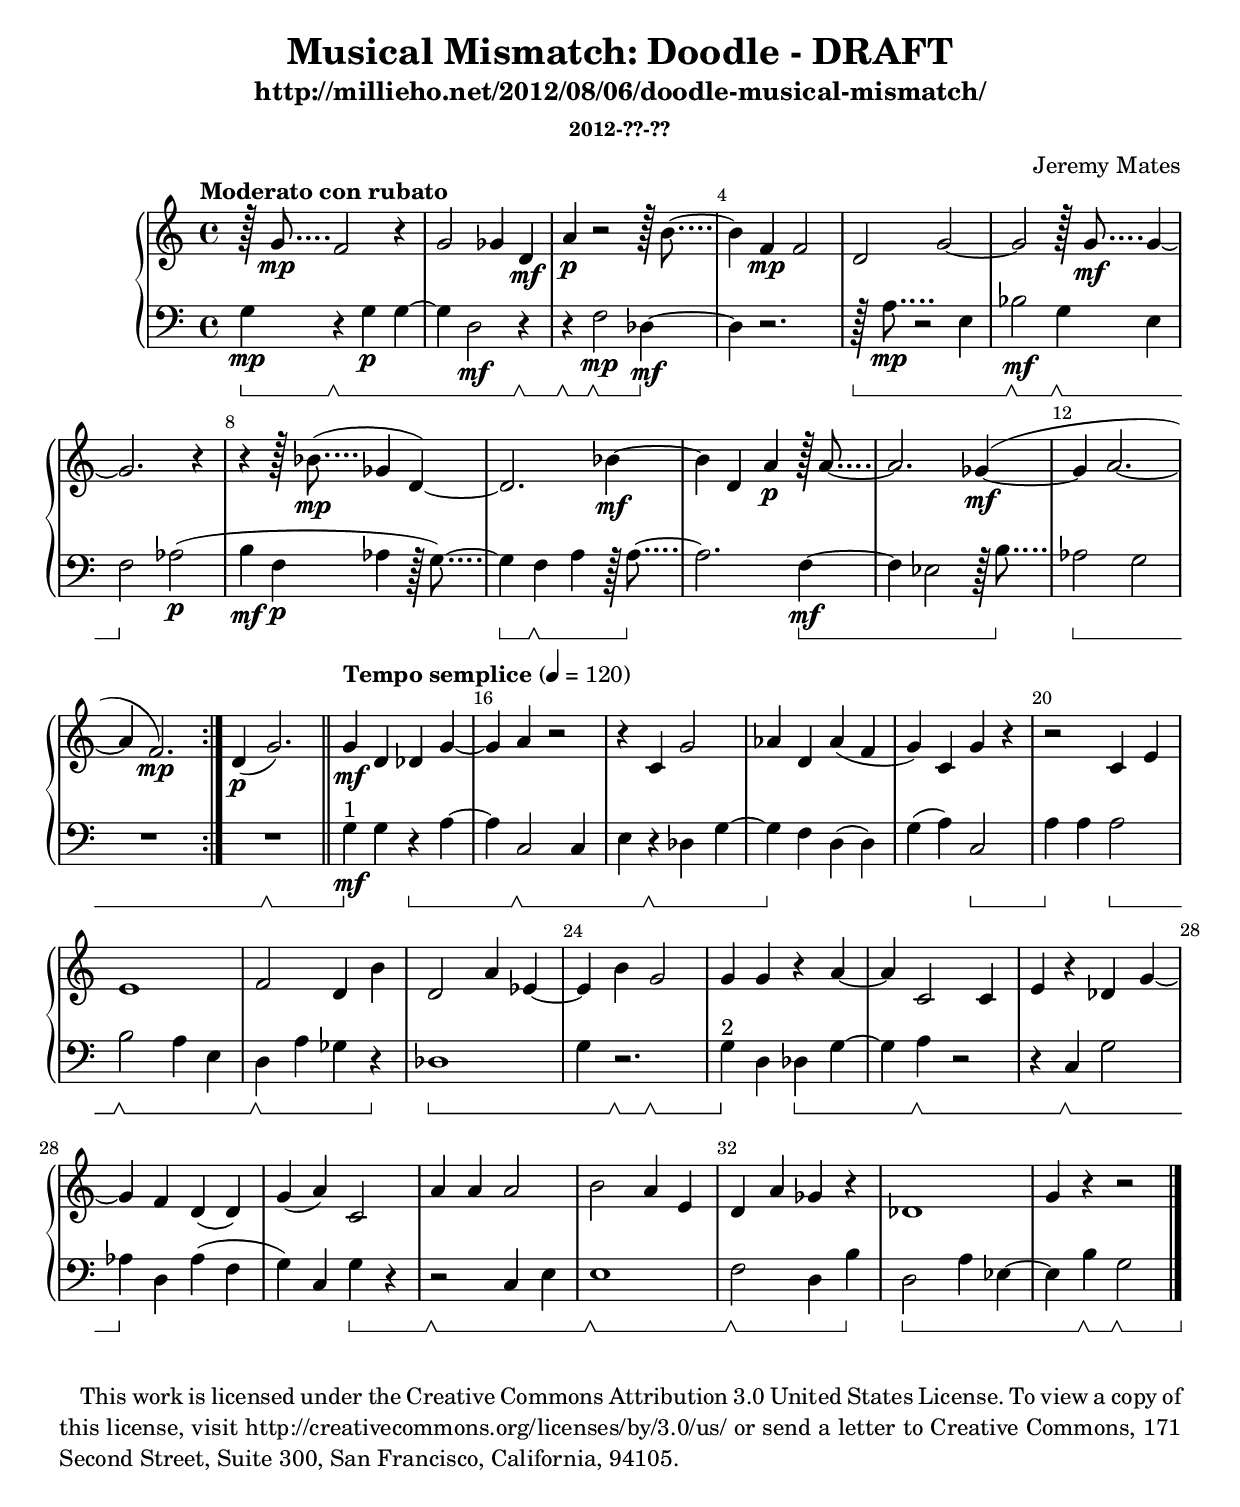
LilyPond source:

%%%%%%%%%%%%%%%%%%%%%%%%%%%%%%      MMD      %%%%%%%%%%%%%%%%%%%%%%%%%%%%%%
%                                                                         %
% LilyPond engraving system - http://www.lilypond.org/                    %
%                                                                         %
%  No Markov chains were harmed during the construction of this work.     %

\version "2.14.0"

\header {
  title       = "Musical Mismatch: Doodle - DRAFT"
  subtitle    = "http://millieho.net/2012/08/06/doodle-musical-mismatch/"
  composer    = "Jeremy Mates"
  subsubtitle = "2012-??-??"
% copyright   = "© 2012 CC Attribution 3.0 United States License"
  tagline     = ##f
}

#(define-markup-list-command (paragraph layout props args) (markup-list?)
 (interpret-markup-list layout props
   (make-justified-lines-markup-list (cons (make-hspace-markup 2) args))))

\include "articulate.ly"

%                                                                         %
%%%%%%%%%%%%%%%%%%%%%%%%%%%%%%     Upper     %%%%%%%%%%%%%%%%%%%%%%%%%%%%%%
%                                                                         %

voiceoneone = {
  \set Score.tempoHideNote = ##t
  \tempo "Moderato con rubato" 4=121

  \repeat volta 2 {
    r128 g'8....\mp f'2 \tempo 4=119 r4 |
    g'2 ges'4 d'4\mf |
    a'4\p \tempo 4=116 r2 \tempo 4=86 r128 b'8....~ |
    b'4 \tempo 4=108 f'4\mp f'2 |

    \tempo 4=80 d'2 \tempo 4=108 g'2~ |
    \tempo 4=116 g'2 \tempo 4=119 r128 g'8....\mf g'4~ |
    g'2. \tempo 4=108 r4 |
    r4 \tempo 4=136 r128 bes'8....\mp( ges'4 \tempo 4=123 d'4)~ |

    \tempo 4=96 d'2. \tempo 4=88 bes'4~\mf |
    bes'4 \tempo 4=119 d'4 a'4\p r128 a'8....~ |
    a'2. ges'4~\mf^( |
    ges'4 a'2.~ |

    a'4 \tempo 4=72 f'2.\mp) |
  }
  \tempo 4=109 d'4(\p \tempo 4=71 g'2.) |
  \bar "||"
}

voiceonetwo = {
  \set Score.tempoHideNote = ##f

  \tempo "Tempo semplice" 4=120 g'4\mf d' des' g'~ |
  g'4 a' r2 |
  r4 c'4 g'2 |
  aes'4 d'4 aes'4( f'4 |

  g'4) c'4 g'4 r4 |
  r2 c'4 e'4 |
  e'1 |
  f'2 d'4 b'4 |

  d'2 a'4 ees'4~ |
  ees'4 b'4 g'2 |
  g'4 g'4 r4 a'4~ |
  a'4 c'2 c'4 |

  e'4 r4 des'4 g'4~ |
  g'4 f'4 d'4( d'4) |
  g'4( a'4) c'2 |
  a'4 a'4 a'2 |

  b'2 a'4 e'4 |
  d'4 a'4 ges'4 r4 |
  des'1 |
  g'4 r4 r2 |
}

%                                                                         %
%%%%%%%%%%%%%%%%%%%%%%%%%%%%%%     Lower     %%%%%%%%%%%%%%%%%%%%%%%%%%%%%%
%                                                                         %

voicetwoone = {
  \repeat volta 2 {
    g4\mp r4 g4\p g4~ |
    g4 d2\mf r4 |
    r4 f2\mp des4~\mf |
    des4 r2. |

    r128 a8....\mp r2 e4 |
    bes2\mf g4 e4 |
    f2 aes2\p( |
    b4\mf f4\p aes4 r128 g8....~) |

    g4 f4 a4 r128 a8....~ |
    a2. f4~\mf |
    f4 ees2 r128 b8.... |
    aes2 g2 |

    R1
  }
  R1
  \bar "||"
}

voicetwotwo = {
  g4\mf^"1" g4 r4 a4~ |
  a4 c2 c4 |
  e4 r4 des4 g4~ |
  g4 f4 d4( d4) |

  g4( a4) c2 |
  a4 a4 a2 |
  b2 a4 e4 |
  d4 a4 ges4 r4 |

  des1 |
  g4 r2. |
  g4^"2" d des g~ |
  g4 a r2 |

  r4 c4 g2 |
  aes4 d4 aes4( f4 |
  g4) c4 g4 r4 |
  r2 c4 e4 |

  e1 |
  f2 d4 b4 |
  d2 a4 ees4~ |
  ees4 b4 g2 |
% XXX these were added, truncate if have a better extension
% r4\sustainOff\sustainOn d4\sustainOff\sustainOn g2~ |
% g2 c2
}

%                                                                         %
%%%%%%%%%%%%%%%%%%%%%%%%%%%%%%     Pedal     %%%%%%%%%%%%%%%%%%%%%%%%%%%%%%
%                                                                         %

pedalone = {
  \repeat volta 2 {
    s4\sustainOn s4\sustainOff\sustainOn s2 |
    s2. s4\sustainOff\sustainOn |
    s4\sustainOff\sustainOn s2\sustainOff\sustainOn s4\sustainOff |
    s1 |

    s128\sustainOn s8.... s2. |
    s2\sustainOff\sustainOn s2\sustainOff\sustainOn |
    s2\sustainOff s2 |
    s1 |

    s4\sustainOn s4\sustainOff\sustainOn s4 s128 s8....\sustainOff |
    s2. s4\sustainOn |
    s2. r128 s8....\sustainOff |
    s1\sustainOn |

    s1
  }
  s4 s2.\sustainOff\sustainOn
}

pedaltwo = {
  % 1
  s4\sustainOff s4 s2\sustainOn |
  s4 s2\sustainOff\sustainOn s4 |
  s4 s4\sustainOff\sustainOn s2 |
  s4\sustainOff s2. |

  s2 s2\sustainOn |
  s4\sustainOff s4 s2\sustainOn |
  s2\sustainOff\sustainOn s2 |
  s4\sustainOff\sustainOn s2 s4\sustainOff |

  s1\sustainOn |
  s4 s4\sustainOff\sustainOn s4\sustainOff\sustainOn s4 |
  % 2
  s4\sustainOff s4 s2\sustainOn |
  s4 s2\sustainOff\sustainOn s4 |

  s4 s4\sustainOff\sustainOn s2 |
  s4\sustainOff s2. |
  s2 s2\sustainOn |
  s1\sustainOff\sustainOn |

  s2\sustainOff\sustainOn s2 |
  s4\sustainOff\sustainOn s2 s4\sustainOff |
  s1\sustainOn |
  s4 s4\sustainOff\sustainOn s4\sustainOff\sustainOn s4 |
}

%                                                                         %
%%%%%%%%%%%%%%%%%%%%%%%%%%%%%%     Misc.     %%%%%%%%%%%%%%%%%%%%%%%%%%%%%%
%                                                                         %

voiceone = {
  \clef treble
  \voiceoneone
  \voiceonetwo
  \bar "|."
}

voicetwo = {
  \clef bass
  \voicetwoone
  \voicetwotwo
  \bar "|."
}

pedal = {
  \pedalone
  \pedaltwo
}

theblackdots = {
  <<
    \new PianoStaff <<
      \override Score.BarNumber #'break-visibility = #'#(#t #t #t)
      \set Score.barNumberVisibility = #(every-nth-bar-number-visible 4)

      \set PianoStaff.pedalSustainStyle = #'bracket

      \new Staff = "upper" \voiceone
      \new Staff = "lower" \voicetwo
      \new Dynamics = "pedal" \pedal
    >>
  >>
}

themusic = {
  <<
    \new PianoStaff <<
      \set Score.midiChannelMapping = #'instrument
      \new Staff = "upper" \voiceone
      \new Staff = "lower" \voicetwo
    % as otherwise dynamics are not picked up on by player
      \new Staff = "pedal" \pedal
    >>
  >>
}


\score {
  \theblackdots
  \layout { }
}
\score {
  \unfoldRepeats \articulate { \themusic }
  \midi { }
}
  \markuplines { \paragraph {
This work is licensed under the Creative Commons Attribution 3.0 United
States License. To view a copy of this license, visit
http://creativecommons.org/licenses/by/3.0/us/ or send a letter to
Creative Commons, 171 Second Street, Suite 300, San Francisco,
California, 94105.
} }

%                                                                         %
%%%%%%%%%%%%%%%%%%%%%%%%%%%%%%      FIN      %%%%%%%%%%%%%%%%%%%%%%%%%%%%%%
